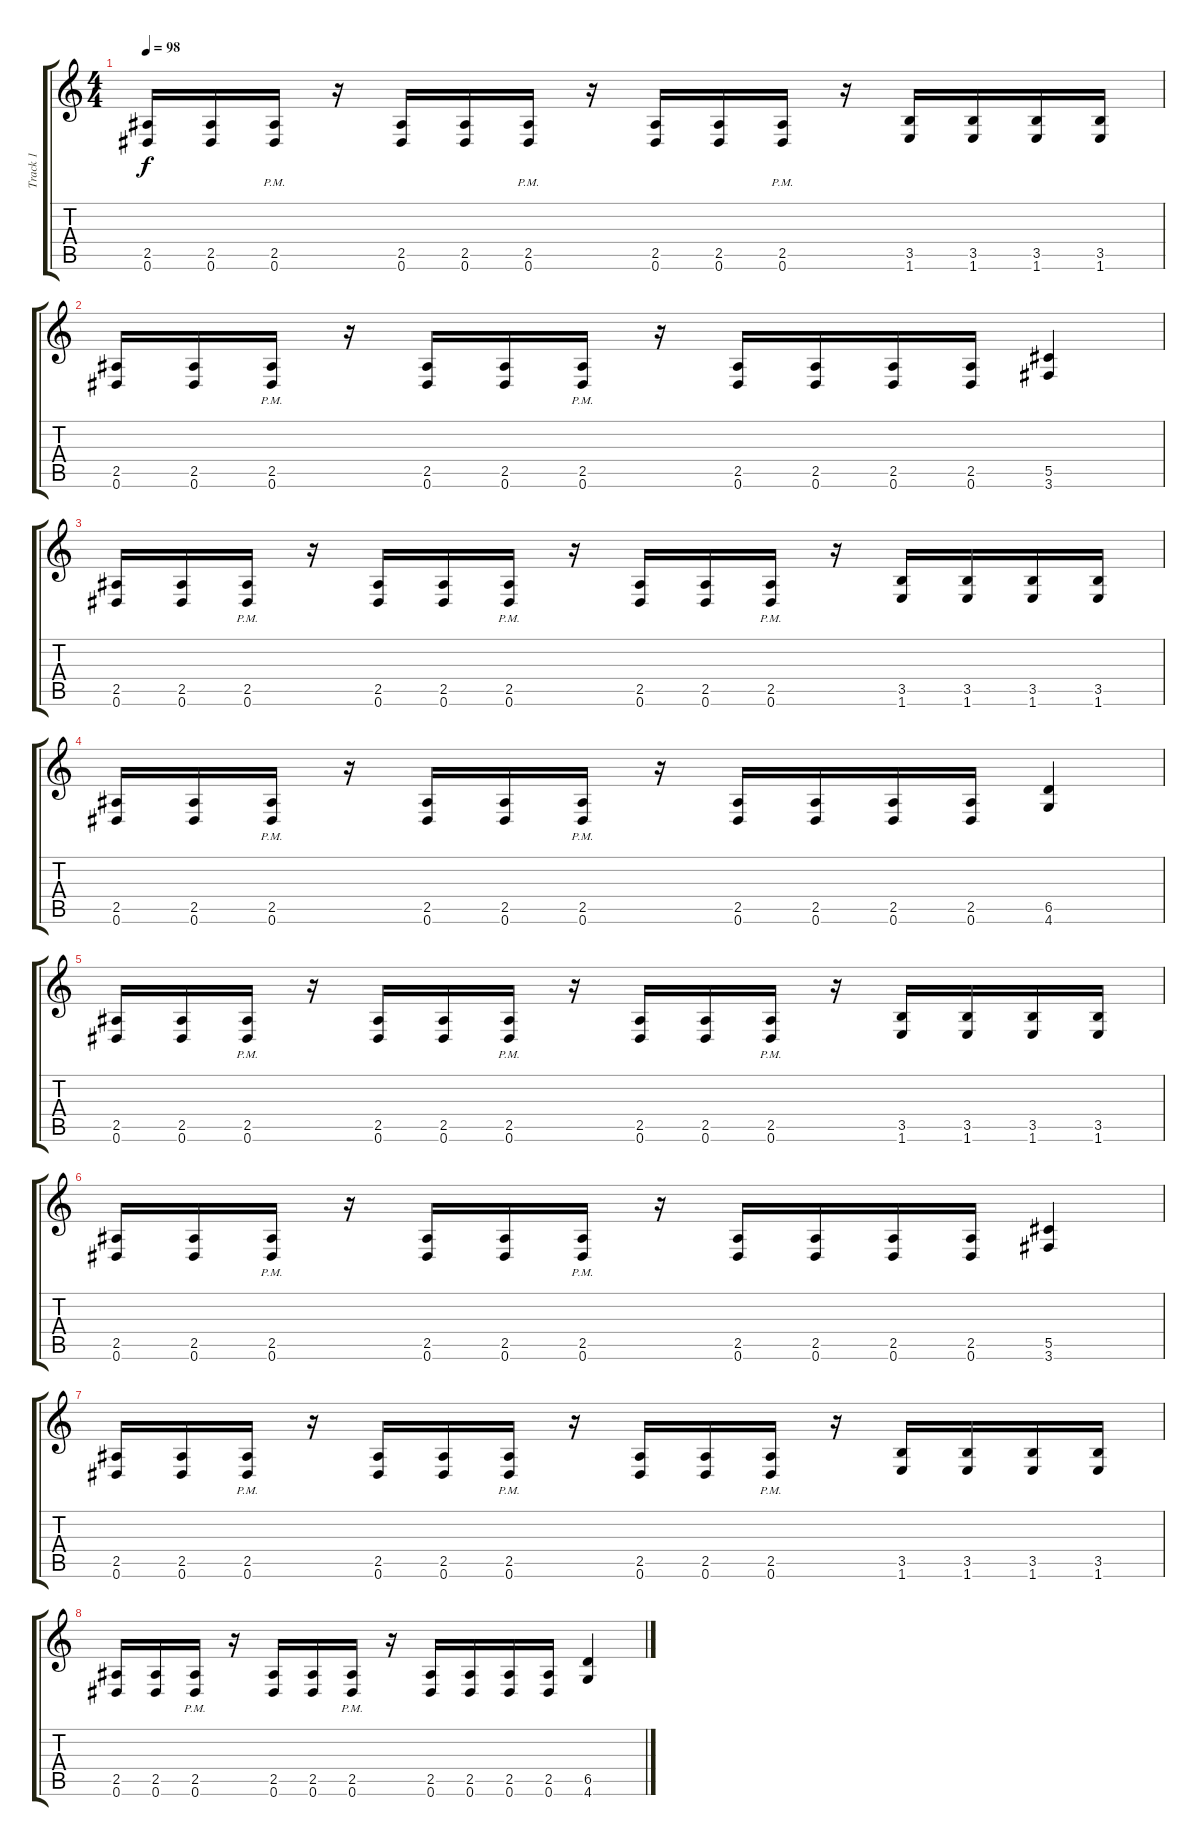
\track ("Track 1" "Track 1") {instrument overdrivenguitar}
\staff {score tabs}
\tuning (Eb4 Bb3 Gb3 Db3 Ab2 Eb2) {hide}
\ts (4 4)
\tempo 98
\clef g2
\ks c
(2.5 0.6).16{dy f} (2.5 0.6).16 (2.5 0.6{pm}).16 r.16 (2.5 0.6).16 (2.5 0.6).16 (2.5 0.6{pm}).16 r.16 (2.5 0.6).16 (2.5 0.6).16 (2.5 0.6{pm}).16 r.16 (3.5 1.6).16 (3.5 1.6).16 (3.5 1.6).16 (3.5 1.6).16 |
(2.5 0.6).16 (2.5 0.6).16 (2.5 0.6{pm}).16 r.16 (2.5 0.6).16 (2.5 0.6).16 (2.5 0.6{pm}).16 r.16 (2.5 0.6).16 (2.5 0.6).16 (2.5 0.6).16 (2.5 0.6).16 (5.5 3.6).4 |
(2.5 0.6).16 (2.5 0.6).16 (2.5 0.6{pm}).16 r.16 (2.5 0.6).16 (2.5 0.6).16 (2.5 0.6{pm}).16 r.16 (2.5 0.6).16 (2.5 0.6).16 (2.5 0.6{pm}).16 r.16 (3.5 1.6).16 (3.5 1.6).16 (3.5 1.6).16 (3.5 1.6).16 |
(2.5 0.6).16 (2.5 0.6).16 (2.5 0.6{pm}).16 r.16 (2.5 0.6).16 (2.5 0.6).16 (2.5 0.6{pm}).16 r.16 (2.5 0.6).16 (2.5 0.6).16 (2.5 0.6).16 (2.5 0.6).16 (6.5 4.6).4 |
(2.5 0.6).16 (2.5 0.6).16 (2.5 0.6{pm}).16 r.16 (2.5 0.6).16 (2.5 0.6).16 (2.5 0.6{pm}).16 r.16 (2.5 0.6).16 (2.5 0.6).16 (2.5 0.6{pm}).16 r.16 (3.5 1.6).16 (3.5 1.6).16 (3.5 1.6).16 (3.5 1.6).16 |
(2.5 0.6).16 (2.5 0.6).16 (2.5 0.6{pm}).16 r.16 (2.5 0.6).16 (2.5 0.6).16 (2.5 0.6{pm}).16 r.16 (2.5 0.6).16 (2.5 0.6).16 (2.5 0.6).16 (2.5 0.6).16 (5.5 3.6).4 |
(2.5 0.6).16 (2.5 0.6).16 (2.5 0.6{pm}).16 r.16 (2.5 0.6).16 (2.5 0.6).16 (2.5 0.6{pm}).16 r.16 (2.5 0.6).16 (2.5 0.6).16 (2.5 0.6{pm}).16 r.16 (3.5 1.6).16 (3.5 1.6).16 (3.5 1.6).16 (3.5 1.6).16 |
(2.5 0.6).16 (2.5 0.6).16 (2.5 0.6{pm}).16 r.16 (2.5 0.6).16 (2.5 0.6).16 (2.5 0.6{pm}).16 r.16 (2.5 0.6).16 (2.5 0.6).16 (2.5 0.6).16 (2.5 0.6).16 (6.5 4.6).4
